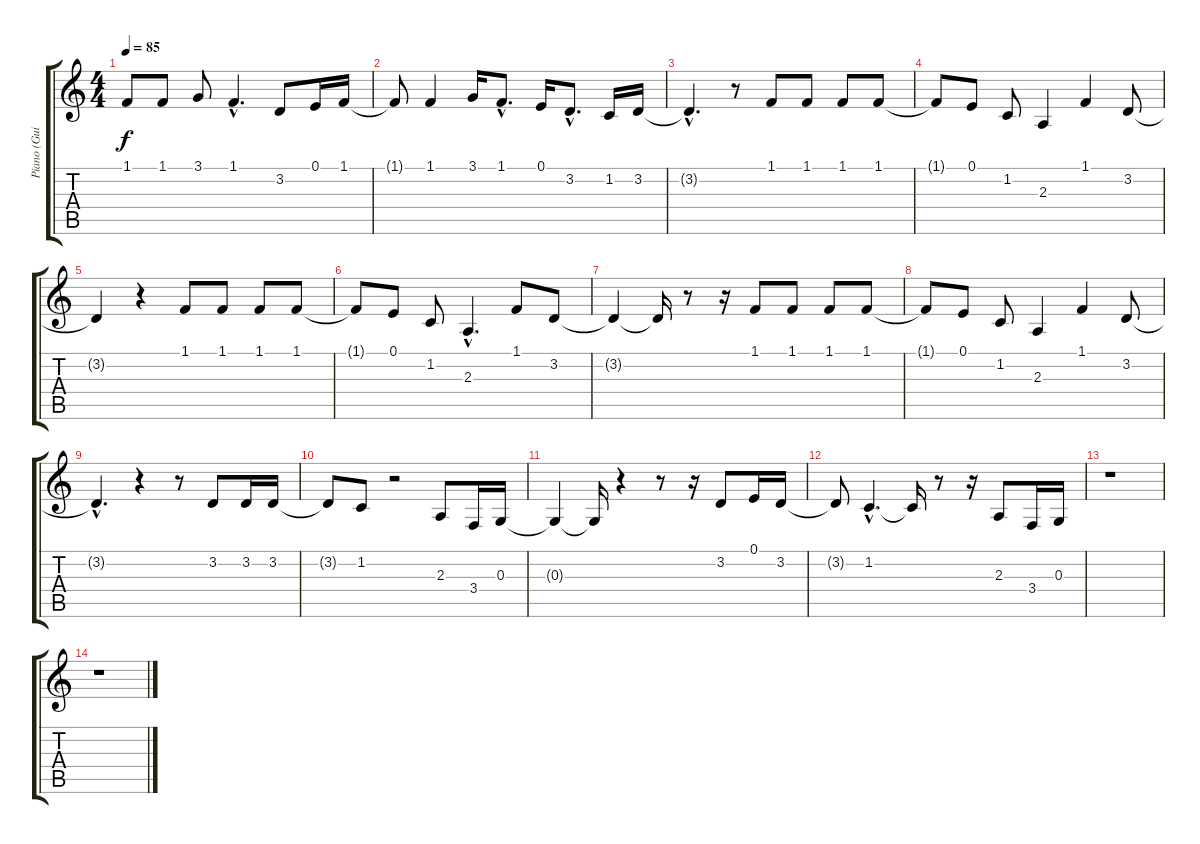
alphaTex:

\track ("Piano (Guitar Clone)" "Piano (Gui") {instrument electricpiano1}
\staff {score tabs}
\tuning (E4 B3 G3 D3 A2 E2) {hide}
\ts (4 4)
\tempo 85
\clef g2
\ks c
1.1.8{dy f} 1.1.8 3.1.8 1.1{hac}.4{d} 3.2.8 0.1.16 1.1.16 |
1.1{t}.8 1.1.4 3.1.16 1.1{hac}.8{d} 0.1.16 3.2{hac}.8{d} 1.2.16 3.2.16 |
3.2{hac t}.4{d} r.8 1.1.8 1.1.8 1.1.8 1.1.8 |
1.1{t}.8 0.1.8 1.2.8 2.3.4 1.1.4 3.2.8 |
3.2{t}.4 r.4 1.1.8 1.1.8 1.1.8 1.1.8 |
1.1{t}.8 0.1.8 1.2.8 2.3{hac}.4{d} 1.1.8 3.2.8 |
3.2{t}.4 3.2{t}.16 r.8 r.16 1.1.8 1.1.8 1.1.8 1.1.8 |
1.1{t}.8 0.1.8 1.2.8 2.3.4 1.1.4 3.2.8 |
3.2{hac t}.4{d} r.4 r.8 3.2.8 3.2.16 3.2.16 |
3.2{t}.8 1.2.8 r.2 2.3.8 3.4.16 0.3.16 |
0.3{t}.4 0.3{t}.16 r.4 r.8 r.16 3.2.8 0.1.16 3.2.16 |
3.2{t}.8 1.2{hac}.4{d} 1.2{t}.16 r.8 r.16 2.3.8 3.4.16 0.3.16 |
r.1 |
r.1
